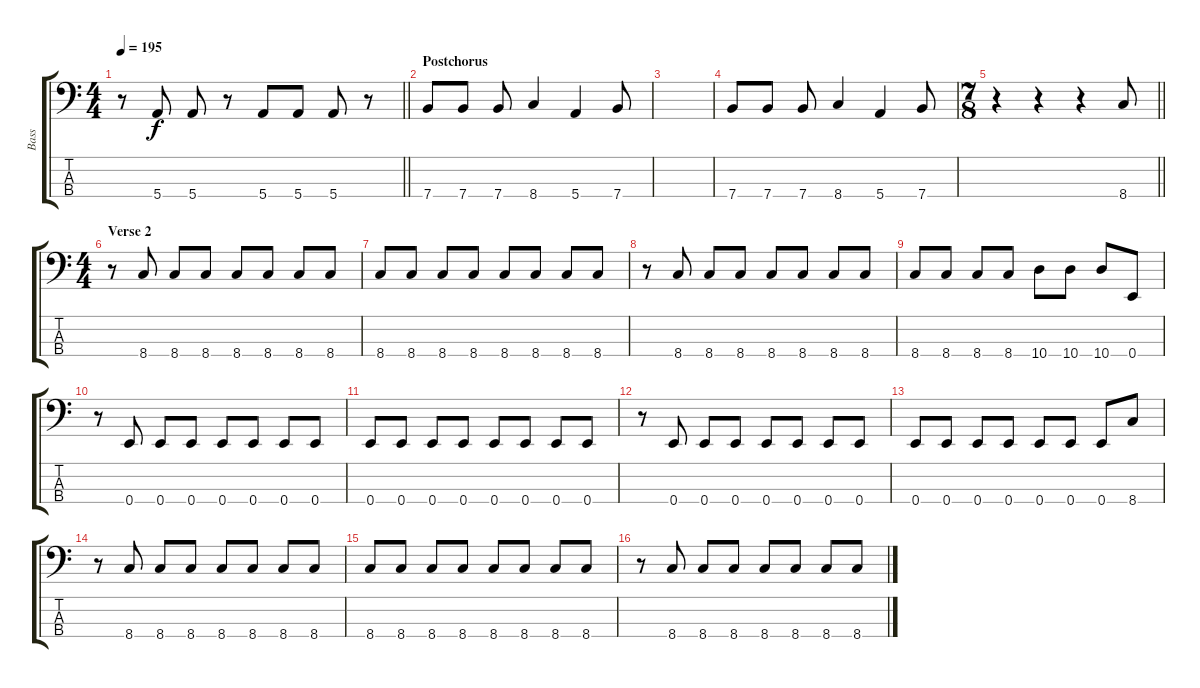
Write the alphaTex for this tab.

\track ("Bass" "Bass") {instrument electricbassfinger}
\staff {score tabs}
\tuning (G2 D2 A1 E1) {hide}
\ts (4 4)
\tempo 195
\clef f4
\barLineRight lightlight
\ks c
r.8{dy f} 5.4.8 5.4.8 r.8 5.4.8 5.4.8 5.4.8 r.8 |
\section ("" "Postchorus")
7.4.8 7.4.8 7.4.8 8.4.4 5.4.4 7.4.8 |
|
7.4.8 7.4.8 7.4.8 8.4.4 5.4.4 7.4.8 |
\ts (7 8)
\barLineRight lightlight
r.4 r.4 r.4 8.4.8 |
\ts (4 4)
\section ("" "Verse 2")
r.8 8.4.8 8.4.8 8.4.8 8.4.8 8.4.8 8.4.8 8.4.8 |
8.4.8 8.4.8 8.4.8 8.4.8 8.4.8 8.4.8 8.4.8 8.4.8 |
r.8 8.4.8 8.4.8 8.4.8 8.4.8 8.4.8 8.4.8 8.4.8 |
8.4.8 8.4.8 8.4.8 8.4.8 10.4.8 10.4.8 10.4.8 0.4.8 |
r.8 0.4.8 0.4.8 0.4.8 0.4.8 0.4.8 0.4.8 0.4.8 |
0.4.8 0.4.8 0.4.8 0.4.8 0.4.8 0.4.8 0.4.8 0.4.8 |
r.8 0.4.8 0.4.8 0.4.8 0.4.8 0.4.8 0.4.8 0.4.8 |
0.4.8 0.4.8 0.4.8 0.4.8 0.4.8 0.4.8 0.4.8 8.4.8 |
r.8 8.4.8 8.4.8 8.4.8 8.4.8 8.4.8 8.4.8 8.4.8 |
8.4.8 8.4.8 8.4.8 8.4.8 8.4.8 8.4.8 8.4.8 8.4.8 |
r.8 8.4.8 8.4.8 8.4.8 8.4.8 8.4.8 8.4.8 8.4.8
